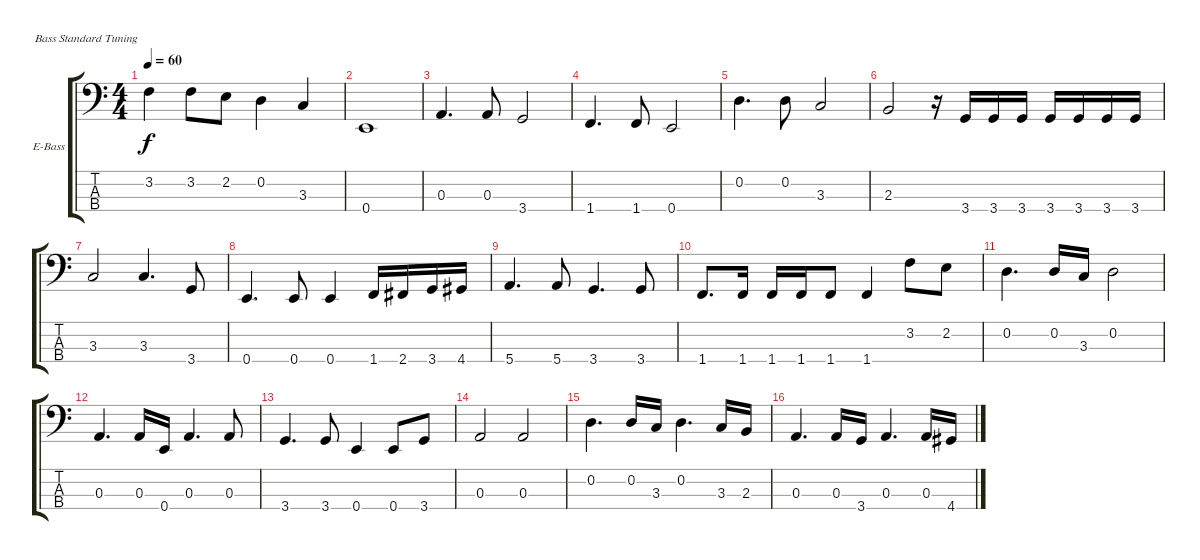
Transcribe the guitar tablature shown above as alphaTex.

\bracketExtendMode groupsimilarinstruments
\firstSystemTrackNameOrientation horizontal
\otherSystemsTrackNameOrientation horizontal
\track ("Áàñ" "E-Bass") {instrument electricbassfinger}
\staff {score tabs}
\tuning (G2 D2 A1 E1)
\ts (4 4)
\tempo 60
\clef f4
\ks c
3.2.4{dy f} 3.2.8 2.2.8 0.2.4 3.3.4 |
0.4.1 |
0.3.4{d} 0.3.8 3.4.2 |
1.4.4{d} 1.4.8 0.4.2 |
0.2.4{d} 0.2.8 3.3.2 |
2.3.2 r.16 3.4.16 3.4.16 3.4.16 3.4.16 3.4.16 3.4.16 3.4.16 |
3.3.2 3.3.4{d} 3.4.8 |
0.4.4{d} 0.4.8 0.4.4 1.4.16 2.4.16 3.4.16 4.4.16 |
5.4.4{d} 5.4.8 3.4.4{d} 3.4.8 |
1.4.8{d} 1.4.16 1.4.16 1.4.16 1.4.8 1.4.4 3.2.8 2.2.8 |
0.2.4{d} 0.2.16 3.3.16 0.2.2 |
0.3.4{d} 0.3.16 0.4.16 0.3.4{d} 0.3.8 |
3.4.4{d} 3.4.8 0.4.4 0.4.8 3.4.8 |
0.3.2 0.3.2 |
0.2.4{d} 0.2.16 3.3.16 0.2.4{d} 3.3.16 2.3.16 |
0.3.4{d} 0.3.16 3.4.16 0.3.4{d} 0.3.16 4.4.16
